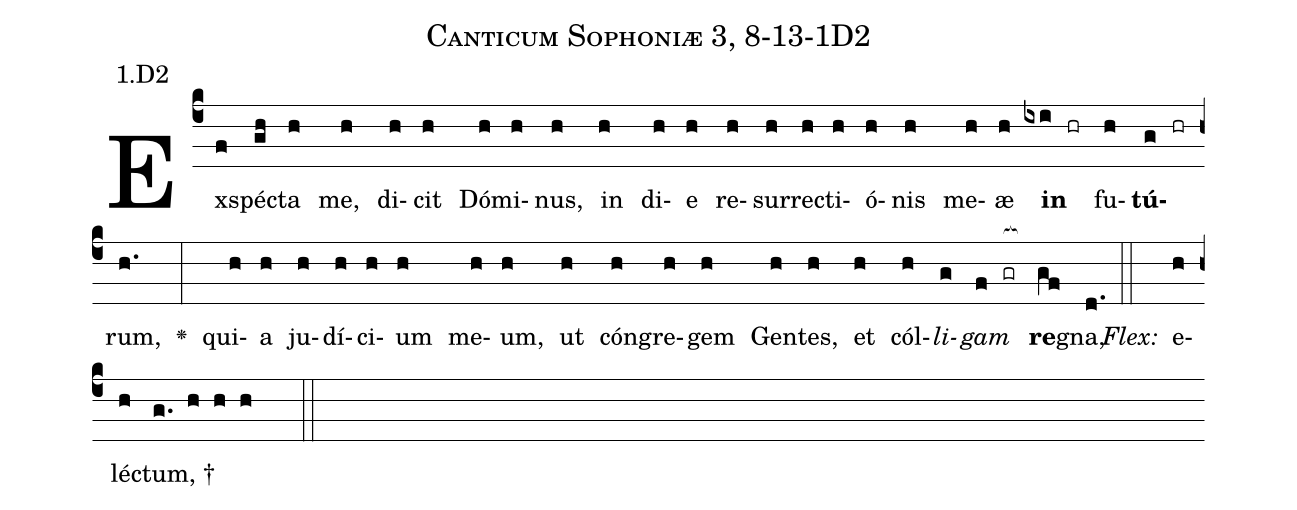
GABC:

name: Canticum Sophoniæ 3, 8-13-1D2;
annotation: 1.D2;
%%
(c4)Ex(f)spé(gh)cta(h) me,(h) di(h)cit(h) Dó(h)mi(h)nus,(h) in(h) di(h)e(h) re(h)sur(h)re(h)cti(h)ó(h)nis(h) me(h)æ(h) <b>in</b>(ixi hr) fu(h)<b>tú</b>(g hr)rum,(h.) <v>\greheightstar</v>(:) qui(h)a(h) ju(h)dí(h)ci(h)um(h) me(h)um,(h) ut(h) cón(h)gre(h)gem(h) Gen(h)tes,(h) et(h) cól(h)<i>li</i>(g)<i>gam</i>(f gr[ocb:1{]) <b>re</b>(gf[ocb:0}])gna,(d.) (::)
<i>Flex:</i>()  e(h)lé(h)ctum, †(g. h h h  ::)

%E(h) u(h) o(g) u(f) a(gf) e.(d.) (::)
